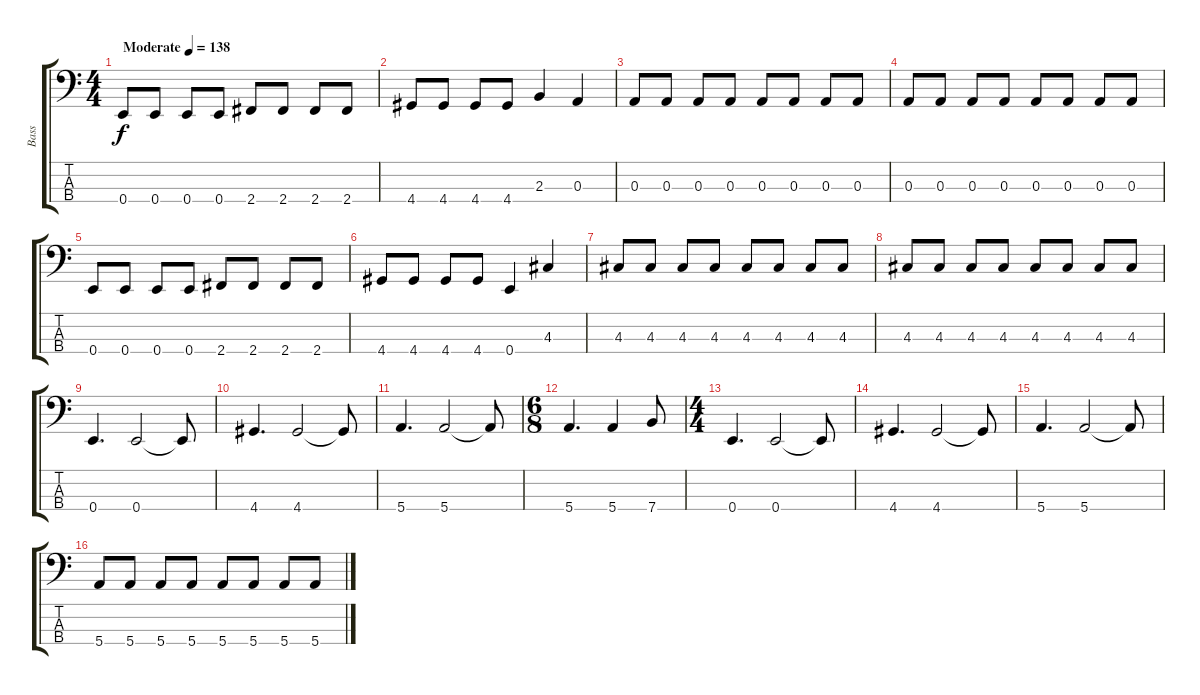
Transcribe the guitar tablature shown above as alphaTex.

\track ("Bass" "Bass") {instrument electricbassfinger}
\staff {score tabs}
\tuning (G2 D2 A1 E1) {hide}
\ts (4 4)
\tempo (138 "Moderate")
\clef f4
\ks c
0.4.8{dy f instrument electricbassfinger} 0.4.8 0.4.8 0.4.8 2.4.8 2.4.8 2.4.8 2.4.8 |
4.4.8 4.4.8 4.4.8 4.4.8 2.3.4 0.3.4 |
0.3.8 0.3.8 0.3.8 0.3.8 0.3.8 0.3.8 0.3.8 0.3.8 |
0.3.8 0.3.8 0.3.8 0.3.8 0.3.8 0.3.8 0.3.8 0.3.8 |
0.4.8 0.4.8 0.4.8 0.4.8 2.4.8 2.4.8 2.4.8 2.4.8 |
4.4.8 4.4.8 4.4.8 4.4.8 0.4.4 4.3.4 |
4.3.8 4.3.8 4.3.8 4.3.8 4.3.8 4.3.8 4.3.8 4.3.8 |
4.3.8 4.3.8 4.3.8 4.3.8 4.3.8 4.3.8 4.3.8 4.3.8 |
0.4.4{d} 0.4.2 0.4{t}.8 |
4.4.4{d} 4.4.2 4.4{t}.8 |
5.4.4{d} 5.4.2 5.4{t}.8 |
\ts (6 8)
5.4.4{d} 5.4.4 7.4.8 |
\ts (4 4)
0.4.4{d} 0.4.2 0.4{t}.8 |
4.4.4{d} 4.4.2 4.4{t}.8 |
5.4.4{d} 5.4.2 5.4{t}.8 |
5.4.8 5.4.8 5.4.8 5.4.8 5.4.8 5.4.8 5.4.8 5.4.8
